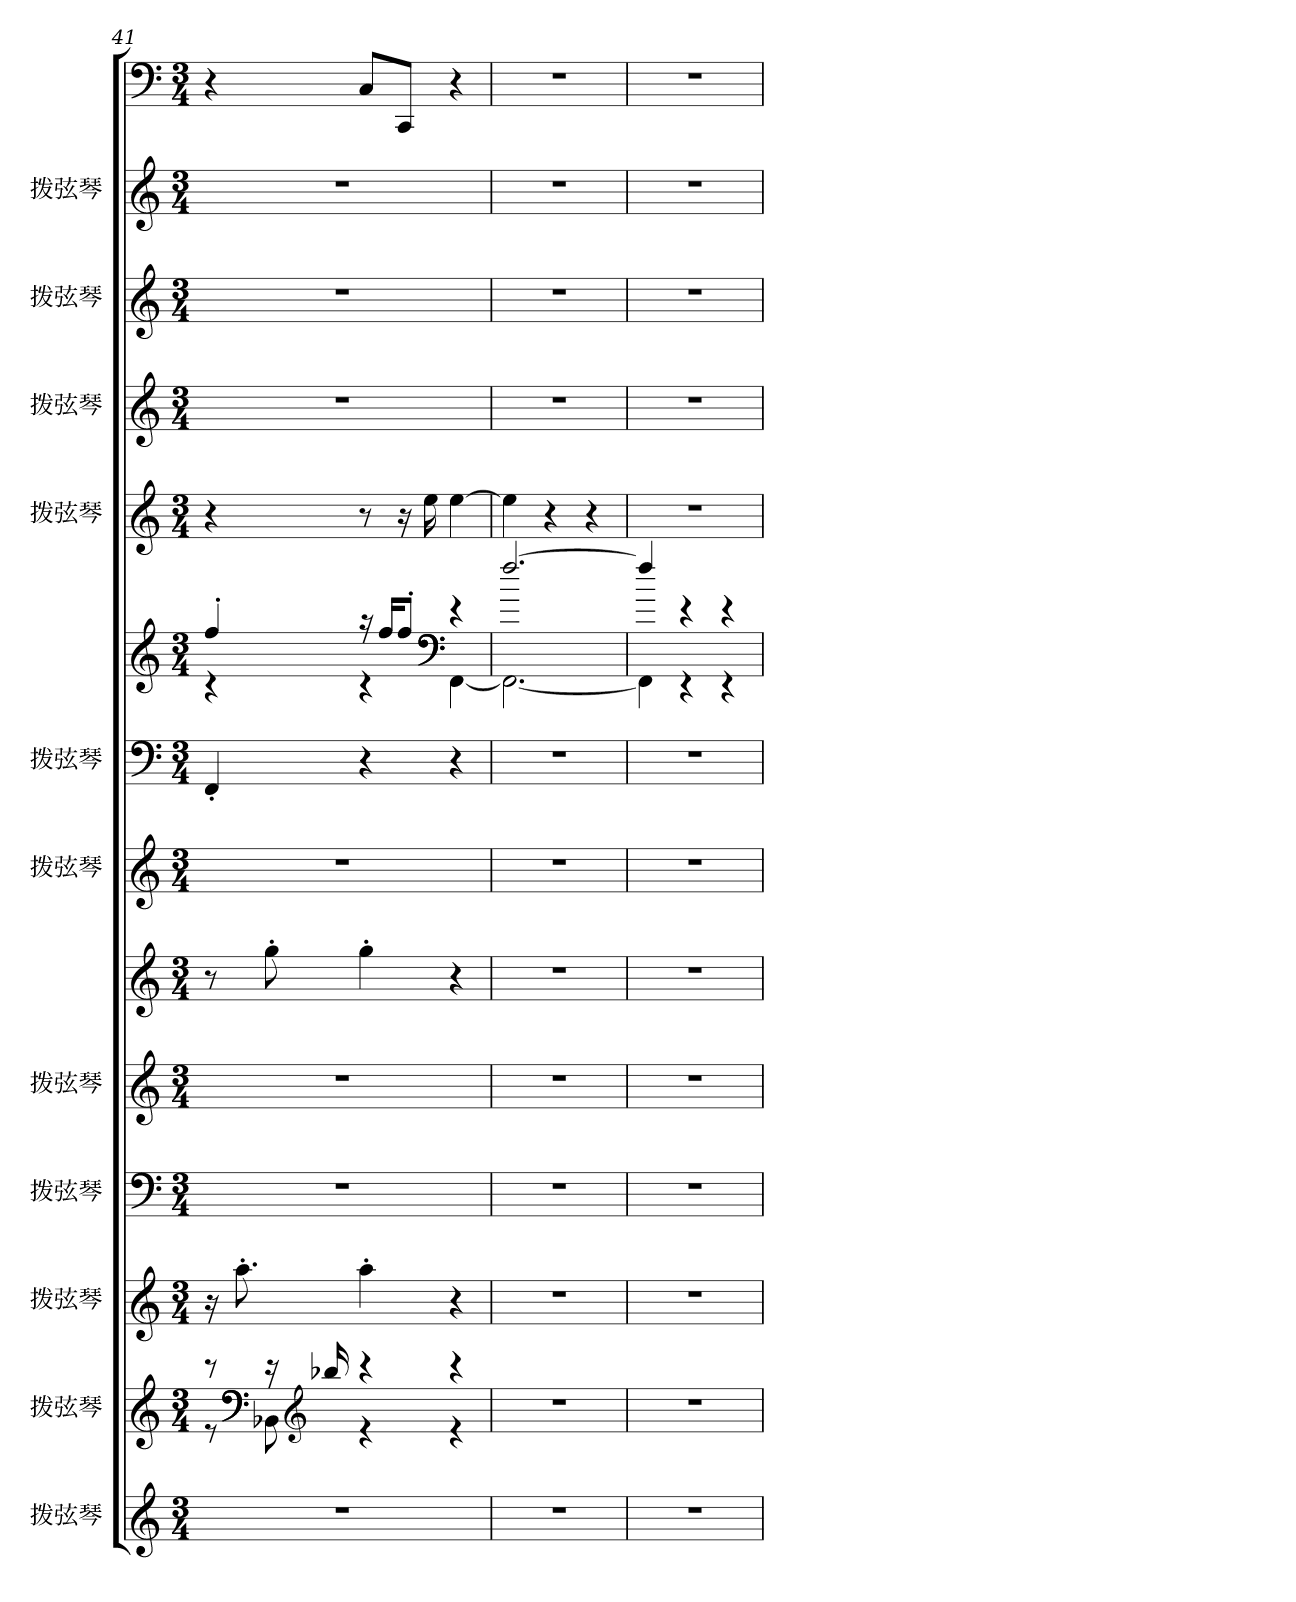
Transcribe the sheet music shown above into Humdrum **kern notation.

**kern	**kern	**kern	**kern	**kern	**kern	**kern	**kern	**kern	**kern	**kern	**kern	**kern	**kern
*part11	*part10	*part9	*part8	*part7	*part7	*part6	*part5	*part5	*part4	*part3	*part2	*part1	*part1
*staff14	*staff13	*staff12	*staff11	*staff10	*staff9	*staff8	*staff7	*staff6	*staff5	*staff4	*staff3	*staff2	*staff1
*I"拨弦琴	*I"拨弦琴	*I"拨弦琴	*I"拨弦琴	*I"拨弦琴	*	*I"拨弦琴	*I"拨弦琴	*	*I"拨弦琴	*I"拨弦琴	*I"拨弦琴	*I"拨弦琴	*
!!LO:PB:g=z
*clefG2	*clefG2	*clefG2	*clefF4	*clefG2	*clefG2	*clefG2	*clefF4	*clefG2	*clefG2	*clefG2	*clefG2	*clefG2	*clefF4
*k[]	*k[]	*k[]	*k[]	*k[]	*k[]	*k[]	*k[]	*k[]	*k[]	*k[]	*k[]	*k[]	*k[]
*M3/4	*M3/4	*M3/4	*M3/4	*M3/4	*M3/4	*M3/4	*M3/4	*M3/4	*M3/4	*M3/4	*M3/4	*M3/4	*M3/4
=41	=41	=41	=41	=41	=41	=41	=41	=41	=41	=41	=41	=41	=41
*	*^	*	*	*	*	*	*	*^	*	*	*	*	*
2.r	8r	8r	16r	2.r	2.r	8r	2.r	4FF'/	4ff'/	4r	4r	2.r	2.r	2.r	4r
.	.	.	8.aa'\	.	.	.	.	.	.	.	.	.	.	.	.
*	*clefF4	*	*	*	*	*	*	*	*	*	*	*	*	*	*
.	16r	8BB-X\	.	.	.	8gg'\	.	.	.	.	.	.	.	.	.
*	*clefG2	*	*	*	*	*	*	*	*	*	*	*	*	*	*
.	16bb-X/	.	.	.	.	.	.	.	.	.	.	.	.	.	.
.	4r	4r	4aa'\	.	.	4gg'\	.	4r	16r	4r	8r	.	.	.	8C/L
.	.	.	.	.	.	.	.	.	16ff/KL	.	.	.	.	.	.
.	.	.	.	.	.	.	.	.	8ff'/J	.	16r	.	.	.	8CC/J
.	.	.	.	.	.	.	.	.	.	.	16ee\	.	.	.	.
*	*	*	*	*	*	*	*	*	*clefF4	*	*	*	*	*	*
.	4r	4r	4r	.	.	4r	.	4r	4r	[4FF\	[4ee\	.	.	.	4r
*	*v	*v	*	*	*	*	*	*	*	*	*	*	*	*	*
=42	=42	=42	=42	=42	=42	=42	=42	=42	=42	=42	=42	=42	=42	=42
2.r	2.r	2.r	2.r	2.r	2.r	2.r	2.r	[2.ff/	2.FF\_	4ee\]	2.r	2.r	2.r	2.r
.	.	.	.	.	.	.	.	.	.	4r	.	.	.	.
.	.	.	.	.	.	.	.	.	.	4r	.	.	.	.
=43	=43	=43	=43	=43	=43	=43	=43	=43	=43	=43	=43	=43	=43	=43
2.r	2.r	2.r	2.r	2.r	2.r	2.r	2.r	4ff/]	4FF\]	2.r	2.r	2.r	2.r	2.r
.	.	.	.	.	.	.	.	4r	4r	.	.	.	.	.
.	.	.	.	.	.	.	.	4r	4r	.	.	.	.	.
*	*	*	*	*	*	*	*	*v	*v	*	*	*	*	*
=	=	=	=	=	=	=	=	=	=	=	=	=	=
*-	*-	*-	*-	*-	*-	*-	*-	*-	*-	*-	*-	*-	*-
